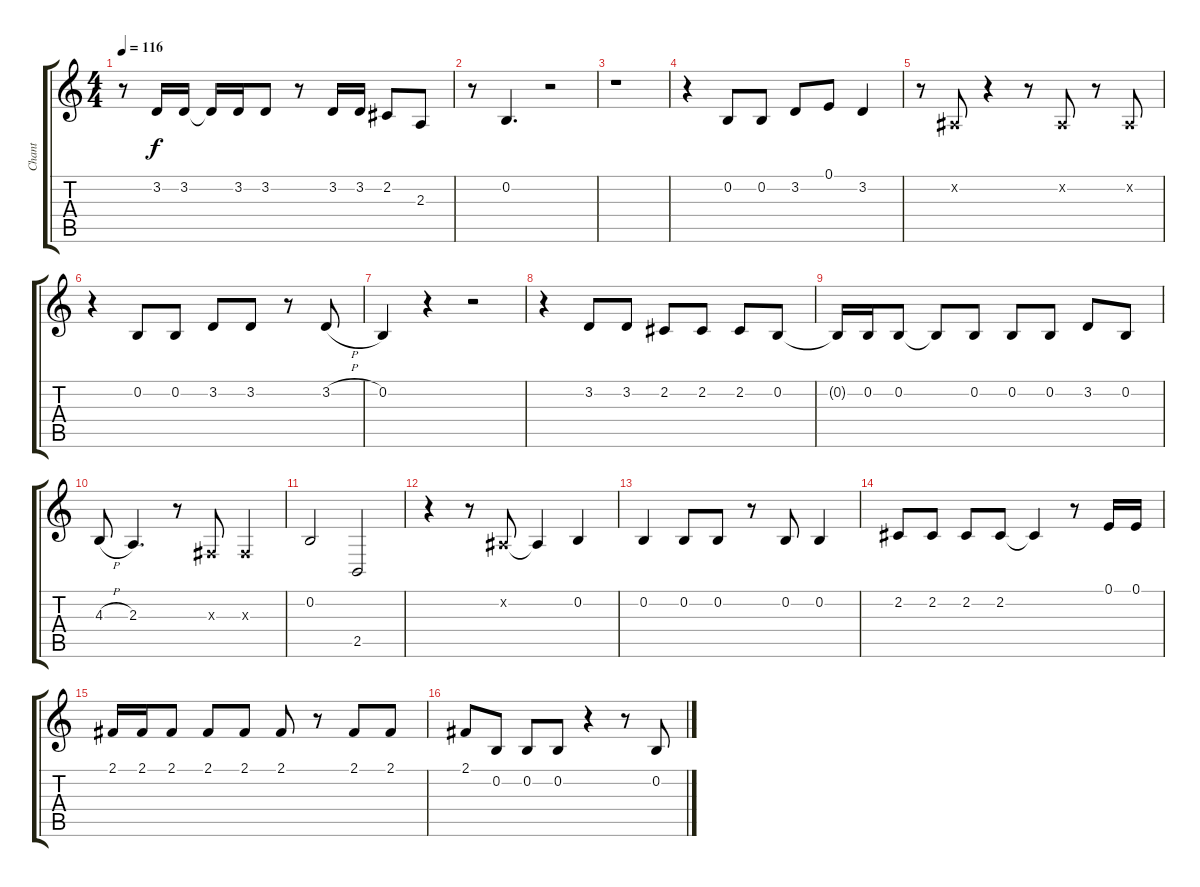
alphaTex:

\track ("Chant" "Chant") {instrument lead6voice}
\staff {score tabs}
\tuning (E4 B3 G3 D3 A2 E2) {hide}
\ts (4 4)
\tempo 116
\clef g2
\ks c
r.8{dy f} 3.2.16 3.2.16 3.2{t}.16 3.2.16 3.2.8 r.8 3.2.16 3.2.16 2.2.8 2.3.8 |
r.8 0.2.4{d} r.2 |
r.1 |
r.4 0.2.8 0.2.8 3.2.8 0.1.8 3.2.4 |
r.8 -1.2{x}.8 r.4 r.8 -1.2{x}.8 r.8 -1.2{x}.8 |
r.4 0.2.8 0.2.8 3.2.8 3.2.8 r.8 3.2{h}.8 |
0.2.4 r.4 r.2 |
r.4 3.2.8 3.2.8 2.2.8 2.2.8 2.2.8 0.2.8 |
0.2{t}.16 0.2.16 0.2.8 0.2{t}.8 0.2.8 0.2.8 0.2.8 3.2.8 0.2.8 |
4.3{h}.8 2.3.4{d} r.8 -1.3{x}.8 -1.3{x}.4 |
0.2.2 2.5.2 |
r.4 r.8 -1.2{x}.8 -1.2{t}.4 0.2.4 |
0.2.4 0.2.8 0.2.8 r.8 0.2.8 0.2.4 |
2.2.8 2.2.8 2.2.8 2.2.8 2.2{t}.4 r.8 0.1.16 0.1.16 |
2.1.16 2.1.16 2.1.8 2.1.8 2.1.8 2.1.8 r.8 2.1.8 2.1.8 |
2.1.8 0.2.8 0.2.8 0.2.8 r.4 r.8 0.2.8
